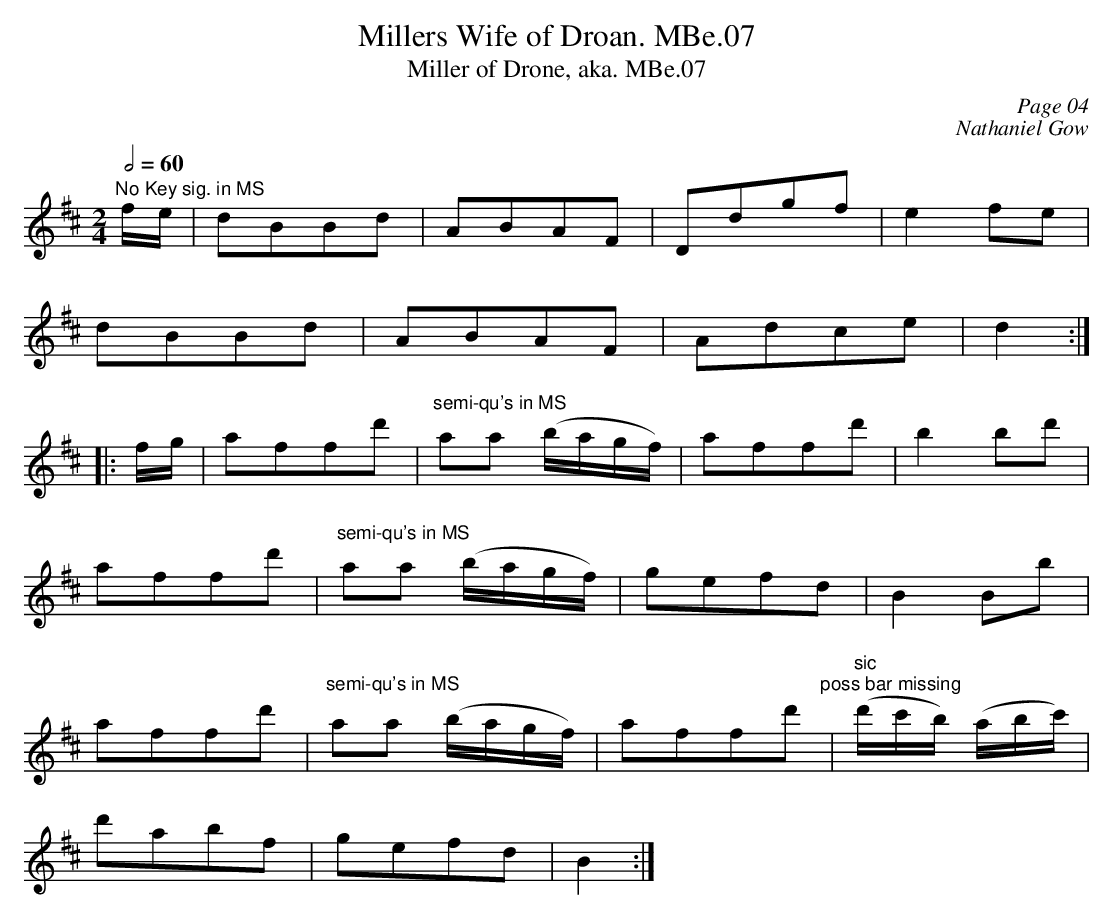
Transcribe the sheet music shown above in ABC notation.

X:1
C:Page 04
T:Millers Wife of Droan. MBe.07
T:Miller of Drone, aka. MBe.07
M:2/4
L:1/8
Q:1/2=60
C:Nathaniel Gow
K:D
"No Key sig. in MS"f/e/|dBBd|ABAF|Ddgf|e2 fe|
dBBd|ABAF|Adce|d2:|
|:f/g/|affd'|"semi-qu's in MS"aa (b/a/g/f/)|affd'|b2bd'|
affd'|"semi-qu's in MS"aa (b/a/g/f/)|gefd|B2 Bb|
affd'|"semi-qu's in MS"aa (b/a/g/f/)|affd'"poss bar missing"|"sic"(d'/c'/b/) (a/b/c'/)|
d'abf|gefd|B2:|
\
